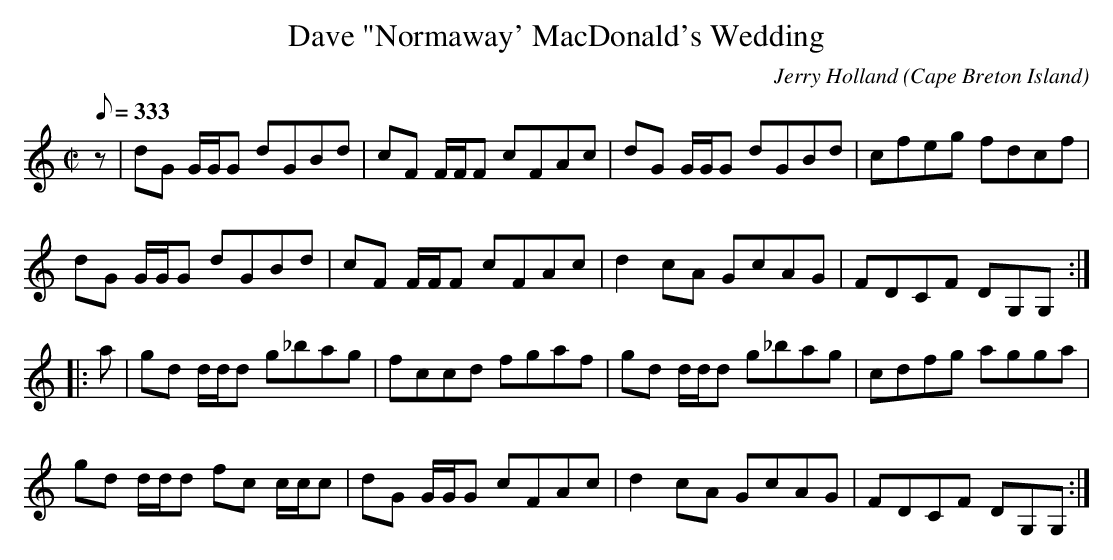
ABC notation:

X:1
T:Dave "Normaway' MacDonald's Wedding
C:Jerry Holland
O:Cape Breton Island
L:1/8
Q:333
M:C|
K:Gmix
z|dG G/G/G dGBd|cF F/F/F cFAc|dG G/G/G dGBd|cfeg fdcf|
dG G/G/G dGBd|cF F/F/F cFAc|d2 cA GcAG|FDCF DG,G,:|
|:a|gd d/d/d g_bag|fccd fgaf|gd d/d/d g_bag|cdfg agga|
gd d/d/d fc c/c/c|dG G/G/G cFAc|d2 cA GcAG|FDCF DG,G,:|
